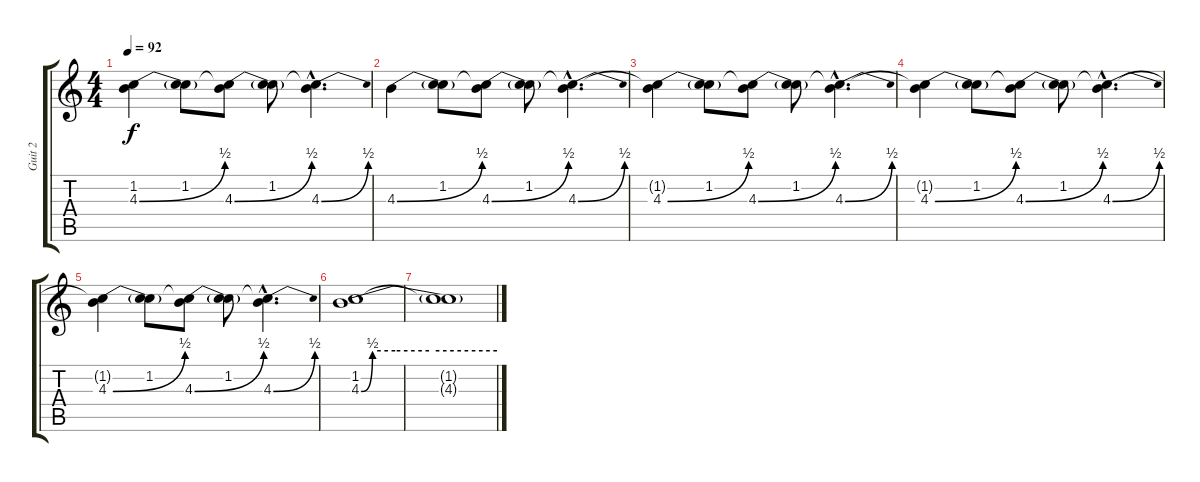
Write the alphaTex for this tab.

\track ("Guit 2" "Guit 2") {instrument distortionguitar}
\staff {score tabs}
\tuning (E4 B3 G3 D3 A2 E2) {hide}
\ts (4 4)
\tempo 92
\clef g2
\ks c
(1.2{t} 4.3{be (bend 0 0 60 2)}).4{dy f} (1.2 4.3{t}).8 (1.2{t} 4.3{be (bend 0 0 60 2)}).8 (1.2 4.3{t}).8 (1.2{hac t} 4.3{be (bend 0 0 60 2) hac}).4{d} |
4.3{be (bend 0 0 60 2)}.4 (1.2 4.3{t}).8 (1.2{t} 4.3{be (bend 0 0 60 2)}).8 (1.2 4.3{t}).8 (1.2{hac t} 4.3{be (bend 0 0 60 2) hac}).4{d} |
(1.2{t} 4.3{be (bend 0 0 60 2)}).4 (1.2 4.3{t}).8 (1.2{t} 4.3{be (bend 0 0 60 2)}).8 (1.2 4.3{t}).8 (1.2{hac t} 4.3{be (bend 0 0 60 2) hac}).4{d} |
(1.2{t} 4.3{be (bend 0 0 60 2)}).4 (1.2 4.3{t}).8 (1.2{t} 4.3{be (bend 0 0 60 2)}).8 (1.2 4.3{t}).8 (1.2{hac t} 4.3{be (bend 0 0 60 2) hac}).4{d} |
(1.2{t} 4.3{be (bend 0 0 60 2)}).4 (1.2 4.3{t}).8 (1.2{t} 4.3{be (bend 0 0 60 2)}).8 (1.2 4.3{t}).8 (1.2{hac t} 4.3{be (bend 0 0 60 2) hac}).4{d} |
(1.2 4.3{be (custom 0 0 5 2 15 2 30 2 60 2)}).1 |
(1.2{t} 4.3{t}).1
